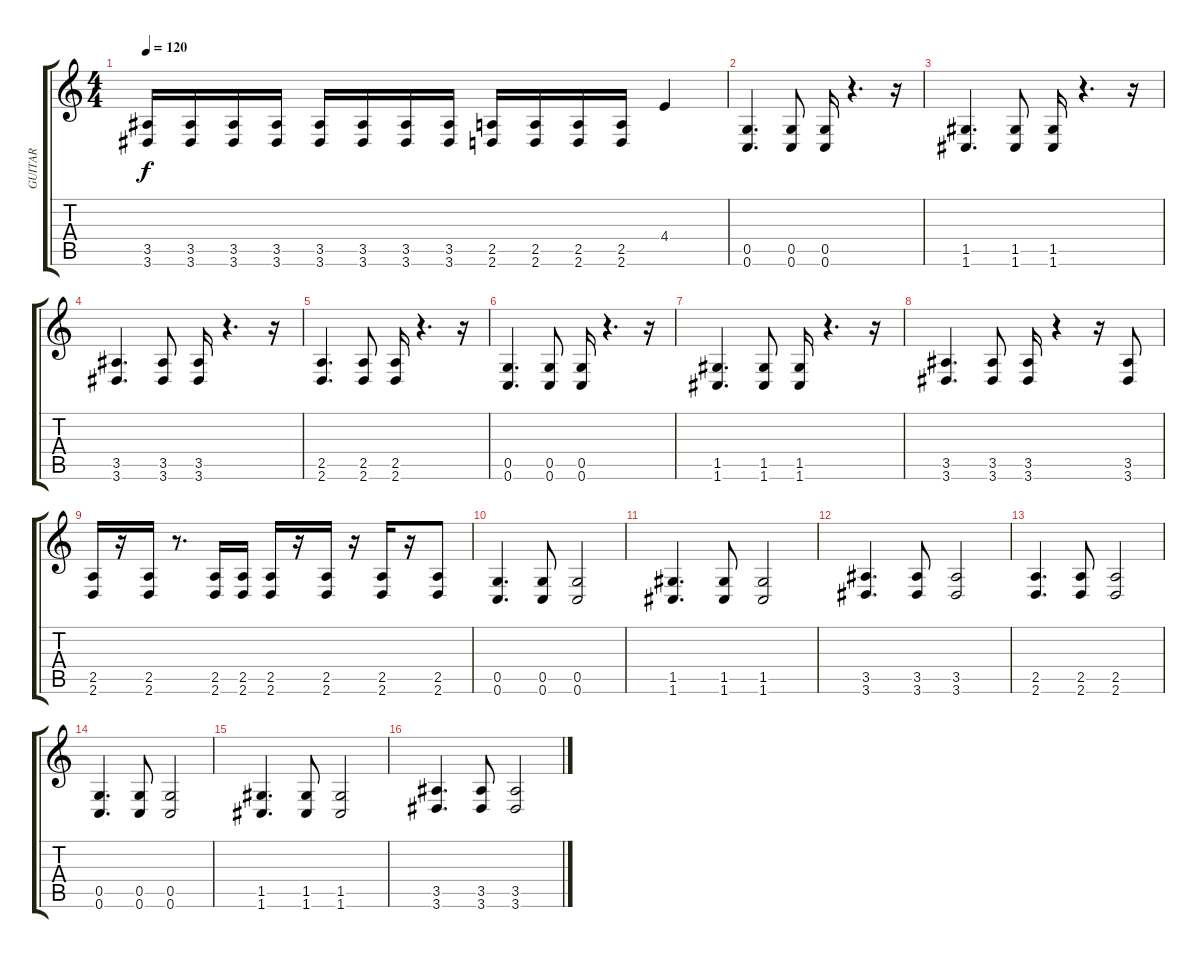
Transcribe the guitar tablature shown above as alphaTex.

\track ("GUITAR" "GUITAR") {instrument distortionguitar}
\staff {score tabs}
\tuning (D4 A3 F3 C3 G2 C2) {hide}
\ts (4 4)
\tempo 120
\clef g2
\ks c
(3.5 3.6).16{dy f} (3.5 3.6).16 (3.5 3.6).16 (3.5 3.6).16 (3.5 3.6).16 (3.5 3.6).16 (3.5 3.6).16 (3.5 3.6).16 (2.5 2.6).16 (2.5 2.6).16 (2.5 2.6).16 (2.5 2.6).16 4.4.4 |
(0.5 0.6).4{d} (0.5 0.6).8 (0.5 0.6).16 r.4{d} r.16 |
(1.5 1.6).4{d} (1.5 1.6).8 (1.5 1.6).16 r.4{d} r.16 |
(3.5 3.6).4{d} (3.5 3.6).8 (3.5 3.6).16 r.4{d} r.16 |
(2.5 2.6).4{d} (2.5 2.6).8 (2.5 2.6).16 r.4{d} r.16 |
(0.5 0.6).4{d} (0.5 0.6).8 (0.5 0.6).16 r.4{d} r.16 |
(1.5 1.6).4{d} (1.5 1.6).8 (1.5 1.6).16 r.4{d} r.16 |
(3.5 3.6).4{d} (3.5 3.6).8 (3.5 3.6).16 r.4 r.16 (3.5 3.6).8 |
(2.5 2.6).16 r.16 (2.5 2.6).16 r.8{d} (2.5 2.6).16 (2.5 2.6).16 (2.5 2.6).16 r.16 (2.5 2.6).16 r.16 (2.5 2.6).16 r.16 (2.5 2.6).8 |
(0.5 0.6).4{d} (0.5 0.6).8 (0.5 0.6).2 |
(1.5 1.6).4{d} (1.5 1.6).8 (1.5 1.6).2 |
(3.5 3.6).4{d} (3.5 3.6).8 (3.5 3.6).2 |
(2.5 2.6).4{d} (2.5 2.6).8 (2.5 2.6).2 |
(0.5 0.6).4{d} (0.5 0.6).8 (0.5 0.6).2 |
(1.5 1.6).4{d} (1.5 1.6).8 (1.5 1.6).2 |
(3.5 3.6).4{d} (3.5 3.6).8 (3.5 3.6).2
